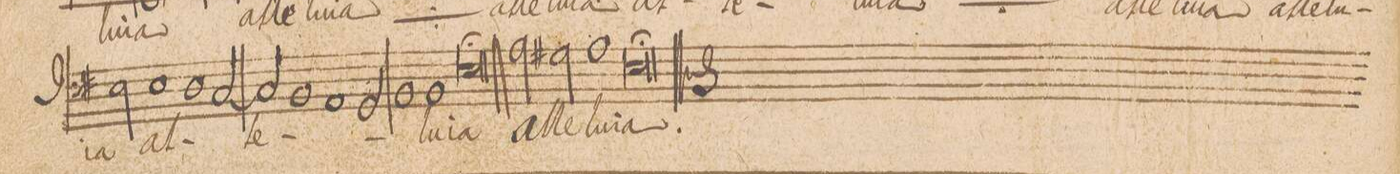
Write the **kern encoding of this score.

**kern	**text
*I"BASSVS.	*
*clefF4	*
*k[f#]	*
*met(c|)	*
*M2/1	*
2E\	-ia
1E\	al-
1Dny\	.
=116-	=116-
[<2C/	le-
2C/]	.
1BB/	.
=117-	=117-
1AA/	.
2GG/	.
=118-	=118-
1BB/	.
1BB/	-lu-
=119-	=119-
0E\;	-ia
=120||	=120||
2A\	al-
2G#X\	-le-
1A\	-lu-
=121-	=121-
0E\;	-ia.
==	==
*-	*-
